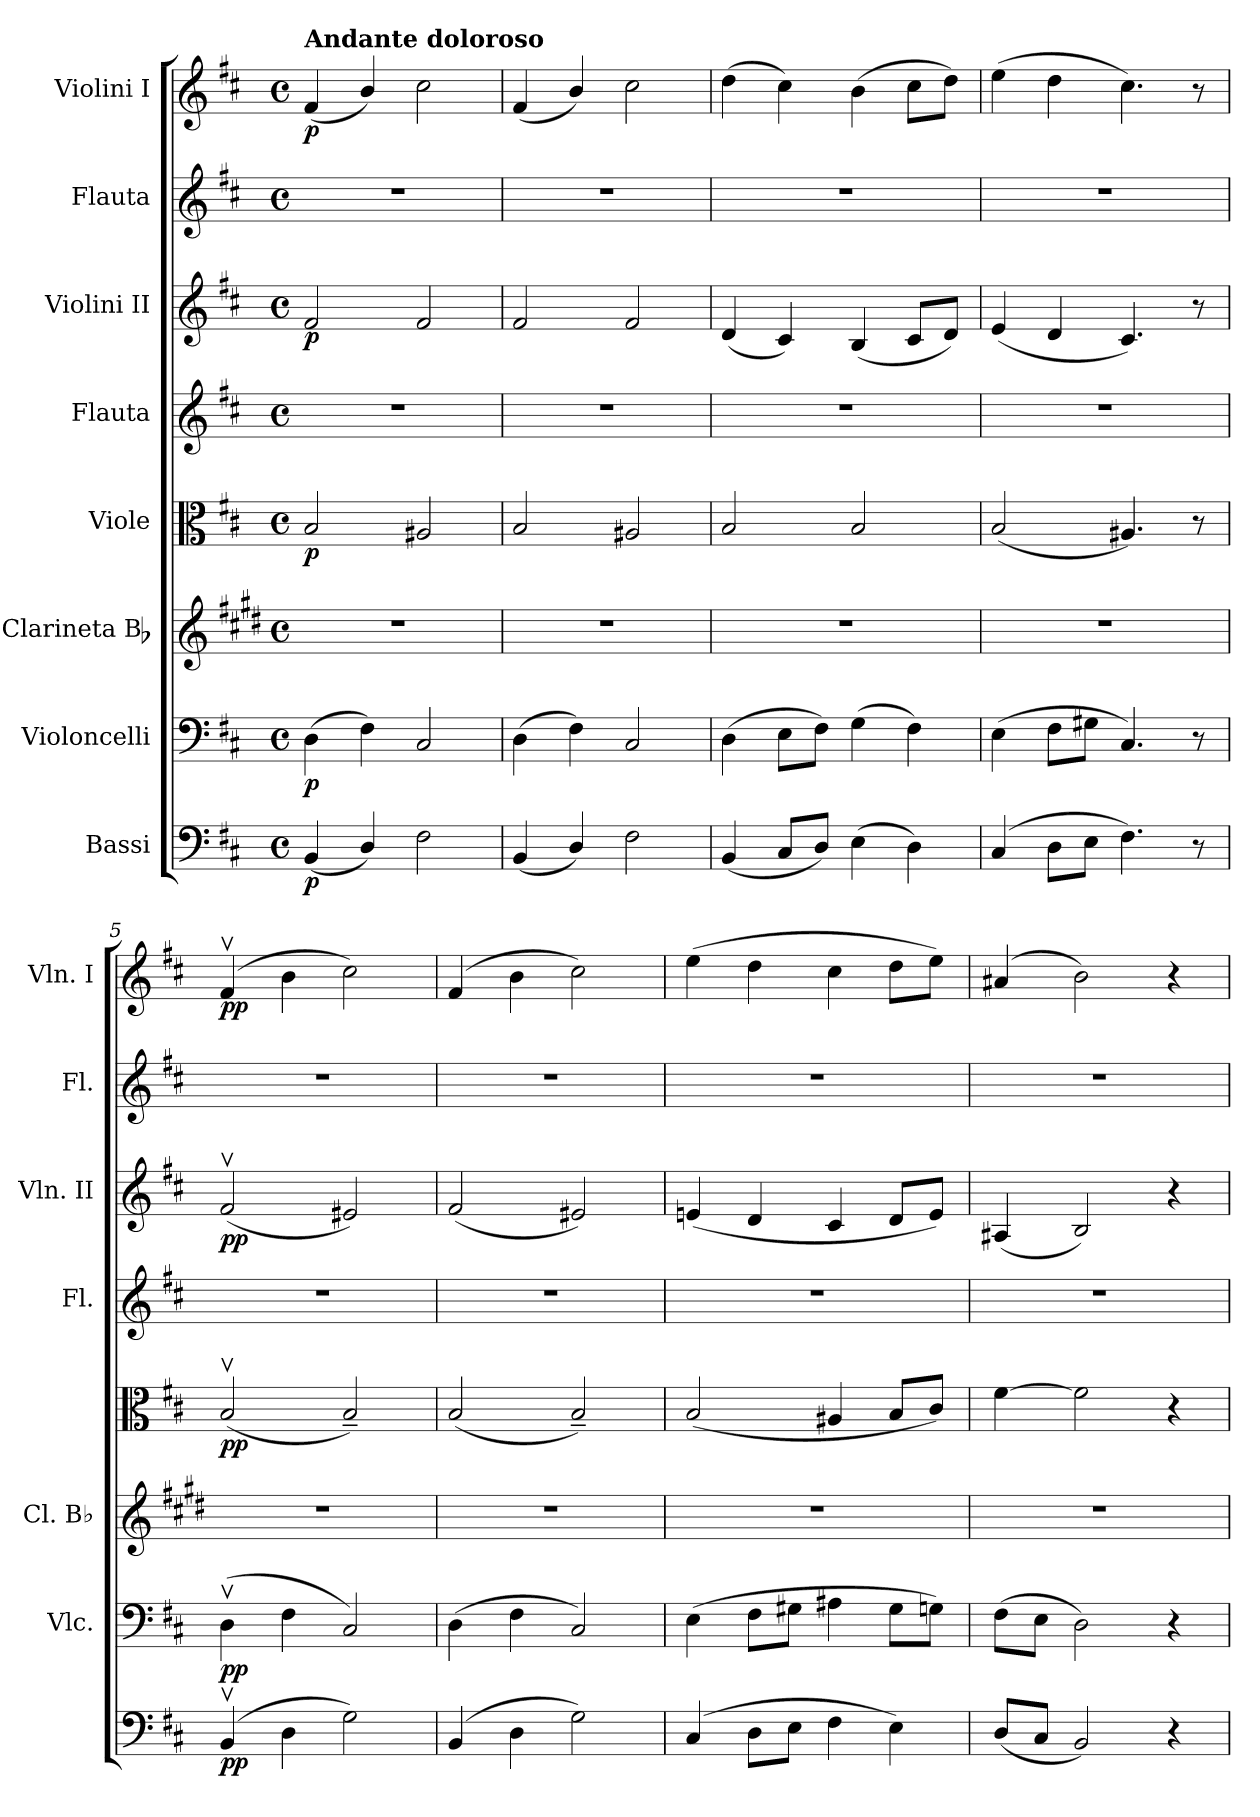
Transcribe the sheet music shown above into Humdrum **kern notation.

**kern	**dynam	**kern	**dynam	**kern	**kern	**dynam	**kern	**kern	**dynam	**kern	**kern	**dynam
*part8	*part8	*part7	*part7	*part6	*part5	*part5	*part4	*part3	*part3	*part2	*part1	*part1
*staff8	*staff8	*staff7	*staff7	*staff6	*staff5	*staff5	*staff4	*staff3	*staff3	*staff2	*staff1	*staff1
*I"Bassi	*	*I"Violoncelli	*	*I"Clarineta Bb	*I"Viole	*	*I"Flauta	*I"Violini II	*	*I"Flauta	*I"Violini I	*
*	*	*I'Vlc.	*	*I'Cl. Bb	*	*	*I'Fl.	*I'Vln. II	*	*I'Fl.	*I'Vln. I	*
*clefF4	*	*clefF4	*	*clefG2	*clefC3	*	*clefG2	*clefG2	*	*clefG2	*clefG2	*
*	*	*	*	*ITrd1c2	*	*	*	*	*	*	*	*
*k[f#c#]	*	*k[f#c#]	*	*k[f#c#]	*k[f#c#]	*	*k[f#c#]	*k[f#c#]	*	*k[f#c#]	*k[f#c#]	*
*M4/4	*	*M4/4	*	*M4/4	*M4/4	*	*M4/4	*M4/4	*	*M4/4	*M4/4	*
*met(c)	*	*met(c)	*	*met(c)	*met(c)	*	*met(c)	*met(c)	*	*met(c)	*met(c)	*
=1	=1	=1	=1	=1	=1	=1	=1	=1	=1	=1	=1	=1
!	!	!	!	!	!	!	!	!	!	!	!LO:TX:a:B:t=Andante doloroso	!
!	!LO:DY:b	!	!LO:DY:b	!	!	!LO:DY:b	!	!	!LO:DY:b	!	!	!LO:DY:b
(4BB/	p	(4D\	p	1r	2B/	p	1r	2f#/	p	1r	(4f#/	p
4D/)	.	4F#\)	.	.	.	.	.	.	.	.	4b/)	.
2F#\	.	2C#/	.	.	2A#X/	.	.	2f#/	.	.	2cc#\	.
=2	=2	=2	=2	=2	=2	=2	=2	=2	=2	=2	=2	=2
(4BB/	.	(4D\	.	1r	2B/	.	1r	2f#/	.	1r	(4f#/	.
4D/)	.	4F#\)	.	.	.	.	.	.	.	.	4b/)	.
2F#\	.	2C#/	.	.	2A#X/	.	.	2f#/	.	.	2cc#\	.
=3	=3	=3	=3	=3	=3	=3	=3	=3	=3	=3	=3	=3
(4BB/	.	(4D\	.	1r	2B/	.	1r	(4d/	.	1r	(4dd\	.
8C#/L	.	8E\L	.	.	.	.	.	4c#/)	.	.	4cc#\)	.
8D/J)	.	8F#\J)	.	.	.	.	.	.	.	.	.	.
(4E\	.	(4G\	.	.	2B/	.	.	(4B/	.	.	(4b\	.
4D\)	.	4F#\)	.	.	.	.	.	8c#/L	.	.	8cc#\L	.
.	.	.	.	.	.	.	.	8d/J)	.	.	8dd\J)	.
=4	=4	=4	=4	=4	=4	=4	=4	=4	=4	=4	=4	=4
(4C#/	.	(4E\	.	1r	(2B/	.	1r	(4e/	.	1r	(4ee\	.
8D\L	.	8F#\L	.	.	.	.	.	4d/	.	.	4dd\	.
8E\J	.	8G#X\J	.	.	.	.	.	.	.	.	.	.
4.F#\)	.	4.C#/)	.	.	4.A#X/)	.	.	4.c#/)	.	.	4.cc#\)	.
8r	.	8r	.	.	8r	.	.	8r	.	.	8r	.
=5	=5	=5	=5	=5	=5	=5	=5	=5	=5	=5	=5	=5
!	!LO:DY:b	!	!LO:DY:b	!	!	!LO:DY:b	!	!	!LO:DY:b	!	!	!LO:DY:b
(4BBv/	pp	(4Dv\	pp	1r	(2Bv/	pp	1r	(2f#v/	pp	1r	(4f#v/	pp
4D\	.	4F#\	.	.	.	.	.	.	.	.	4b\	.
2G\)	.	2C#/)	.	.	2B~/)	.	.	2e#X/)	.	.	2cc#\)	.
=6	=6	=6	=6	=6	=6	=6	=6	=6	=6	=6	=6	=6
(4BB/	.	(4D\	.	1r	(2B/	.	1r	(2f#/	.	1r	(4f#/	.
4D\	.	4F#\	.	.	.	.	.	.	.	.	4b\	.
2G\)	.	2C#/)	.	.	2B~/)	.	.	2e#X/)	.	.	2cc#\)	.
!!LO:PB:g=z
=7	=7	=7	=7	=7	=7	=7	=7	=7	=7	=7	=7	=7
(4C#/	.	(4E\	.	1r	(2B/	.	1r	(4en/	.	1r	(4ee\	.
8D\L	.	8F#\L	.	.	.	.	.	4d/	.	.	4dd\	.
8E\J	.	8G#X\J	.	.	.	.	.	.	.	.	.	.
4F#\	.	4A#X\	.	.	4A#X/	.	.	4c#/	.	.	4cc#\	.
4E\)	.	8G#\L	.	.	8B/L	.	.	8d/L	.	.	8dd\L	.
.	.	8Gn\J)	.	.	8c#/J)	.	.	8e/J)	.	.	8ee\J)	.
=8	=8	=8	=8	=8	=8	=8	=8	=8	=8	=8	=8	=8
(8D/L	.	(8F#\L	.	1r	[4f#\	.	1r	(4A#X/	.	1r	(4a#X/	.
8C#/J	.	8E\J	.	.	.	.	.	.	.	.	.	.
2BB/)	.	2D\)	.	.	2f#\]	.	.	2B/)	.	.	2b\)	.
4r	.	4r	.	.	4r	.	.	4r	.	.	4r	.
=	=	=	=	=	=	=	=	=	=	=	=	=
*-	*-	*-	*-	*-	*-	*-	*-	*-	*-	*-	*-	*-
